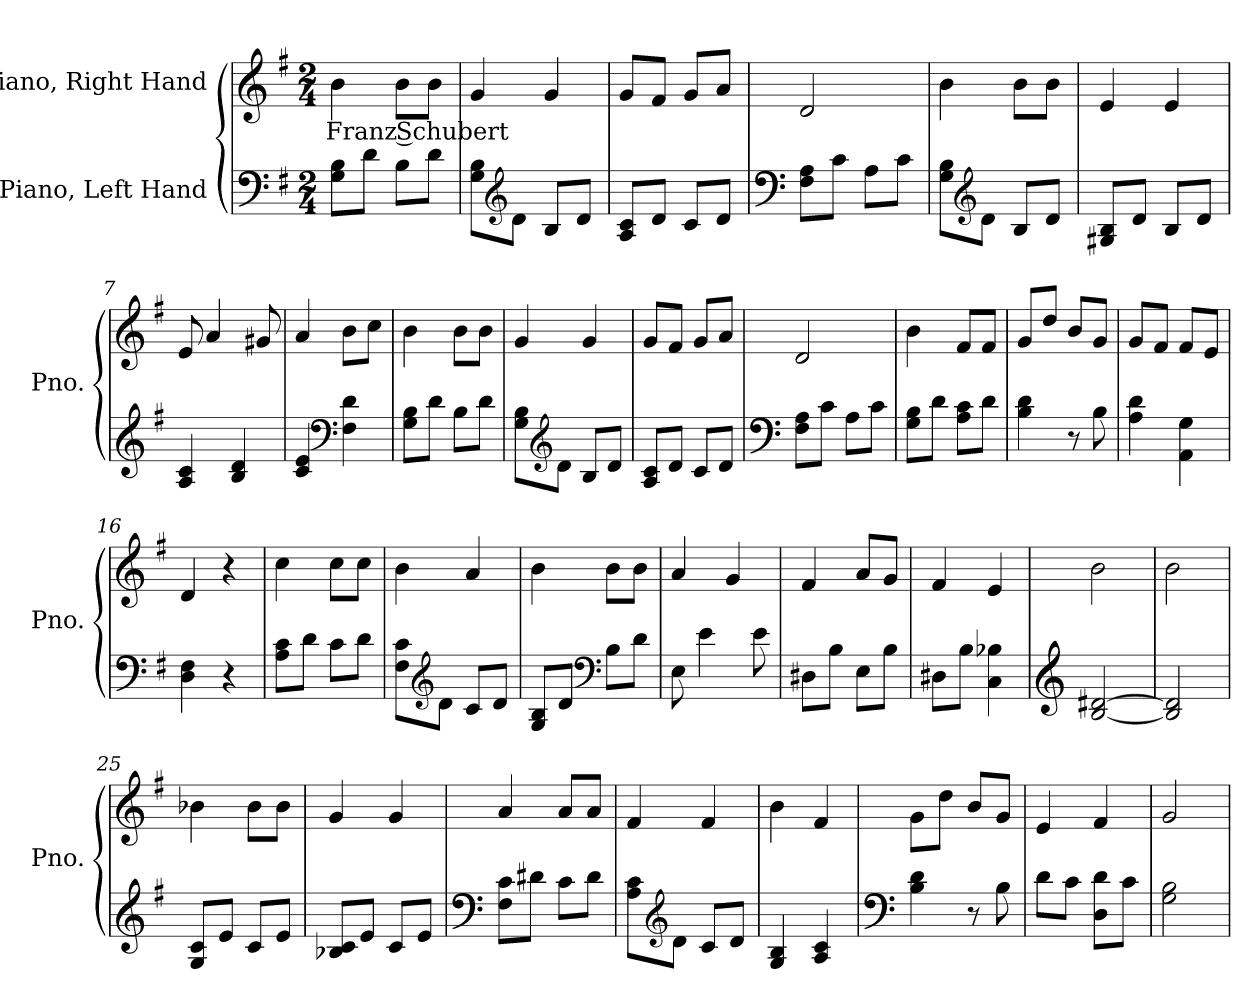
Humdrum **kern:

**kern	**kern	**text
*part2	*part1	*part1
*staff2	*staff1	*staff1
*I"Piano, Left Hand	*I"Piano, Right Hand	*
*I'Pno.	*I'Pno.	*
*clefF4	*clefG2	*
*k[f#]	*k[f#]	*
*M2/4	*M2/4	*
*MM90	*MM90	*
=1	=1	=1
!	!	!LO:LY:b
8G\ 8B\L	4b\	Franz Schubert
8d\J	.	.
8B\L	8b\L	.
8d\J	8b\J	.
=2	=2	=2
8G\ 8B\L	4g/	.
*clefG2	*	*
8d\J	.	.
8B/L	4g/	.
8d/J	.	.
=3	=3	=3
8A/ 8c/L	8g/L	.
8d/J	8f#/J	.
8c/L	8g/L	.
8d/J	8a/J	.
=4	=4	=4
*clefF4	*	*
8F#\ 8A\L	2d/	.
8c\J	.	.
8A\L	.	.
8c\J	.	.
=5	=5	=5
8G\ 8B\L	4b\	.
*clefG2	*	*
8d\J	.	.
8B/L	8b\L	.
8d/J	8b\J	.
!!LO:LB:g=z
=6	=6	=6
8G#X/ 8B/L	4e/	.
8d/J	.	.
8B/L	4e/	.
8d/J	.	.
=7	=7	=7
4A/ 4c/	8e/	.
.	4a/	.
4B/ 4d/	.	.
.	8g#X/	.
=8	=8	=8
4c/ 4e/	4a/	.
*clefF4	*	*
4F#\ 4d\	8b\L	.
.	8cc\J	.
=9	=9	=9
8G\ 8B\L	4b\	.
8d\J	.	.
8B\L	8b\L	.
8d\J	8b\J	.
=10	=10	=10
8G\ 8B\L	4g/	.
*clefG2	*	*
8d\J	.	.
8B/L	4g/	.
8d/J	.	.
=11	=11	=11
8A/ 8c/L	8g/L	.
8d/J	8f#/J	.
8c/L	8g/L	.
8d/J	8a/J	.
=12	=12	=12
*clefF4	*	*
8F#\ 8A\L	2d/	.
8c\J	.	.
8A\L	.	.
8c\J	.	.
!!LO:LB:g=z
=13	=13	=13
8G\ 8B\L	4b\	.
8d\J	.	.
8A\ 8c\L	8f#/L	.
8d\J	8f#/J	.
=14	=14	=14
4B\ 4d\	8g/L	.
.	8dd/J	.
8r	8b/L	.
8B\	8g/J	.
=15	=15	=15
4A\ 4d\	8g/L	.
.	8f#/J	.
4AA\ 4G\	8f#/L	.
.	8e/J	.
=16	=16	=16
4D\ 4F#\	4d/	.
4r	4r	.
=17	=17	=17
8A\ 8c\L	4cc\	.
8d\J	.	.
8c\L	8cc\L	.
8d\J	8cc\J	.
=18	=18	=18
8F#\ 8c\L	4b\	.
*clefG2	*	*
8d\J	.	.
8c/L	4a/	.
8d/J	.	.
=19	=19	=19
8G/ 8B/L	4b\	.
8d/J	.	.
*clefF4	*	*
8B\L	8b\L	.
8d\J	8b\J	.
=20	=20	=20
8E\	4a/	.
4e\	.	.
.	4g/	.
8e\	.	.
!!LO:LB:g=z
=21	=21	=21
8D#X\L	4f#/	.
8B\J	.	.
8E\L	8a/L	.
8B\J	8g/J	.
=22	=22	=22
8D#X\L	4f#/	.
8B\J	.	.
4C\ 4B-X\	4e/	.
=23	=23	=23
*clefG2	*	*
[2B/ [2d#X/	2b\	.
=24	=24	=24
2B/] 2d#/]	2b\	.
=25	=25	=25
8G/ 8c/L	4b-X\	.
8e/J	.	.
8c/L	8b-\L	.
8e/J	8b-\J	.
=26	=26	=26
8B-X/ 8c/L	4g/	.
8e/J	.	.
8c/L	4g/	.
8e/J	.	.
=27	=27	=27
*clefF4	*	*
8F#\ 8c\L	4a/	.
8d#X\J	.	.
8c\L	8a/L	.
8d#\J	8a/J	.
=28	=28	=28
8A\ 8c\L	4f#/	.
*clefG2	*	*
8d\J	.	.
8c/L	4f#/	.
8d/J	.	.
!!LO:LB:g=z
=29	=29	=29
4G/ 4B/	4b\	.
4A/ 4c/	4f#/	.
=30	=30	=30
*clefF4	*	*
4B\ 4d\	8g\L	.
.	8dd\J	.
8r	8b/L	.
8B\	8g/J	.
=31	=31	=31
8d\L	4e/	.
8c\J	.	.
8D\ 8d\L	4f#/	.
8c\J	.	.
=32	=32	=32
2G\ 2B\	2g/	.
=	=	=
*-	*-	*-
